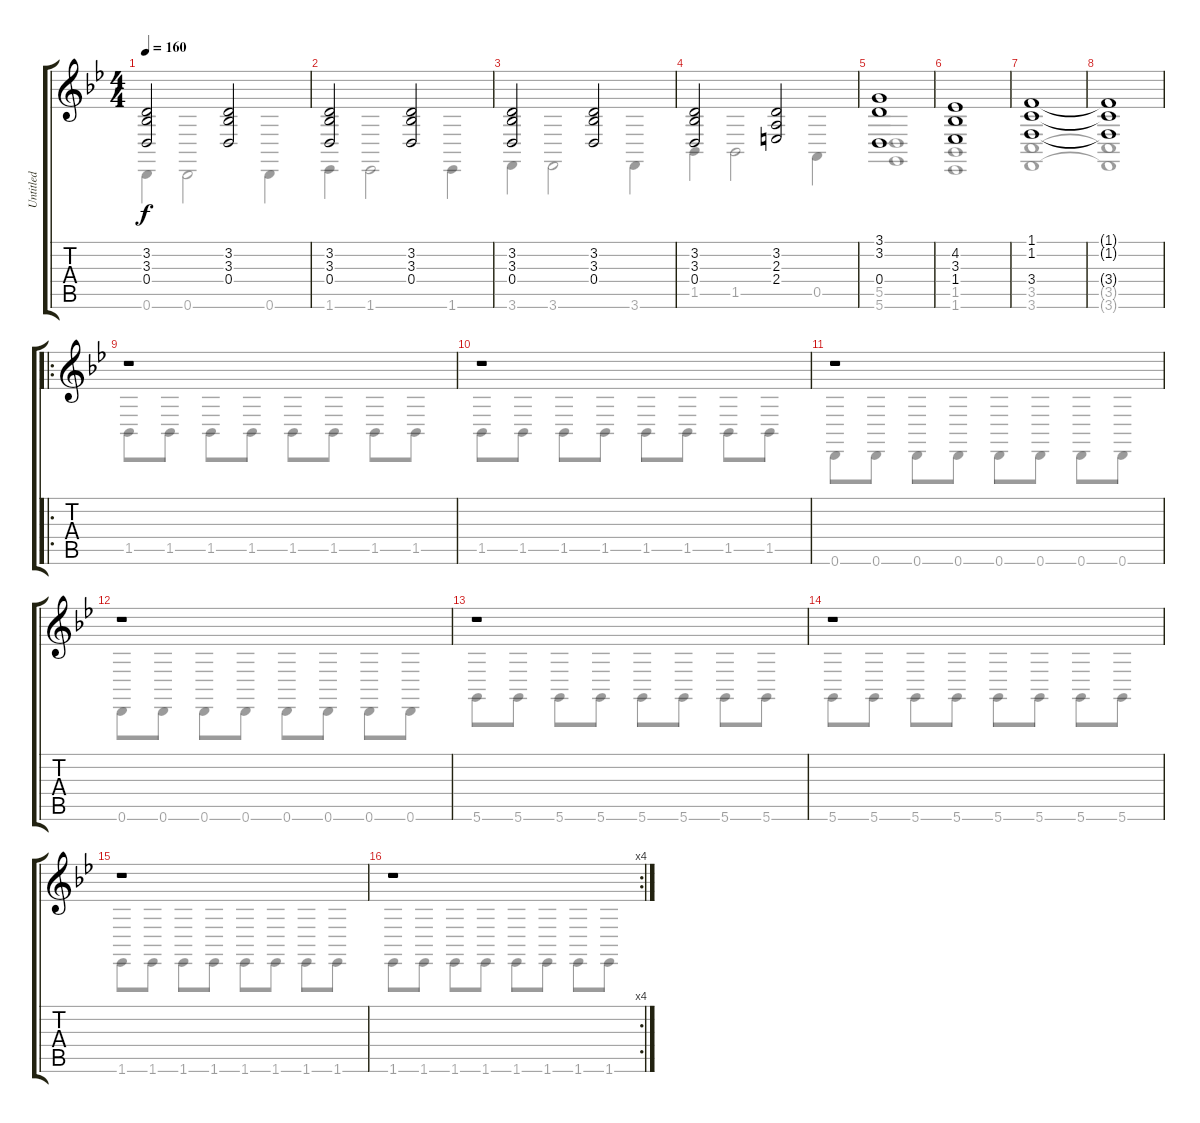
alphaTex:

\track ("Untitled" "Untitled") {instrument acousticgrandpiano}
\staff {score tabs}
\tuning (E4 B3 G3 D3 A2 D2) {hide}
\voice
\ts (4 4)
\tempo 160
\clef g2
\ks bb
(3.2 3.3 0.4).2{dy f} (3.2 3.3 0.4).2 |
(3.2 3.3 0.4).2 (3.2 3.3 0.4).2 |
(3.2 3.3 0.4).2 (3.2 3.3 0.4).2 |
(3.2 3.3 0.4).2 (3.2 2.3 2.4).2 |
(3.1 3.2 0.4).1 |
(4.2 3.3 1.4).1 |
(1.1 1.2 3.4).1 |
(1.1{t} 1.2{t} 3.4{t}).1 |
\ro
r.1 |
r.1 |
r.1 |
r.1 |
r.1 |
r.1 |
r.1 |
\rc 4
r.1
\voice
\clef g2
\ottava regular
\simile none
\ks bb
0.6.4{dy f} 0.6.2 0.6.4 |
1.6.4 1.6.2 1.6.4 |
3.6.4 3.6.2 3.6.4 |
1.5.4 1.5.2 0.5.4 |
(5.5 5.6).1 |
(1.5 1.6).1 |
(3.5 3.6).1 |
(3.5{t} 3.6{t}).1 |
1.5.8 1.5.8 1.5.8 1.5.8 1.5.8 1.5.8 1.5.8 1.5.8 |
1.5.8 1.5.8 1.5.8 1.5.8 1.5.8 1.5.8 1.5.8 1.5.8 |
0.6.8 0.6.8 0.6.8 0.6.8 0.6.8 0.6.8 0.6.8 0.6.8 |
0.6.8 0.6.8 0.6.8 0.6.8 0.6.8 0.6.8 0.6.8 0.6.8 |
5.6.8 5.6.8 5.6.8 5.6.8 5.6.8 5.6.8 5.6.8 5.6.8 |
5.6.8 5.6.8 5.6.8 5.6.8 5.6.8 5.6.8 5.6.8 5.6.8 |
1.6.8 1.6.8 1.6.8 1.6.8 1.6.8 1.6.8 1.6.8 1.6.8 |
1.6.8 1.6.8 1.6.8 1.6.8 1.6.8 1.6.8 1.6.8 1.6.8
